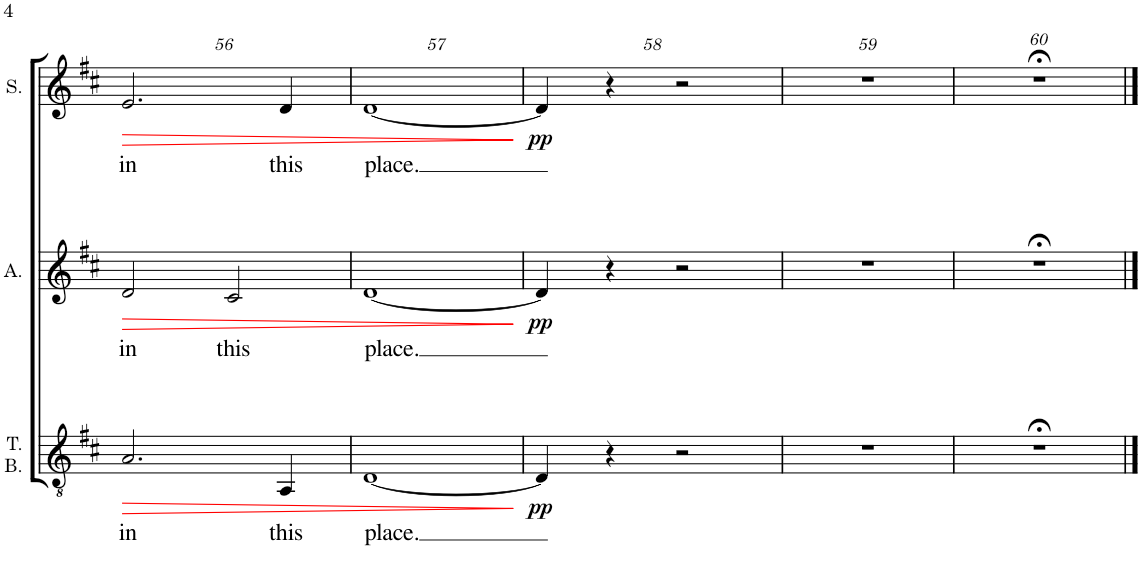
**kern	**text	**dynam	**kern	**text	**dynam	**kern	**text	**dynam
*part3	*part3	*part3	*part2	*part2	*part2	*part1	*part1	*part1
*staff3	*staff3	*staff3	*staff2	*staff2	*staff2	*staff1	*staff1	*staff1
*I"Tenor  en Bas	*	*	*I"Alto	*	*	*I"Soprano	*	*
*I'T. B.	*	*	*I'A.	*	*	*I'S.	*	*
!!LO:PB:g=z
*clefGv2	*	*	*clefG2	*	*	*clefG2	*	*
*k[f#c#]	*	*	*k[f#c#]	*	*	*k[f#c#]	*	*
*M4/4	*	*	*M4/4	*	*	*M4/4	*	*
=56	=56	=56	=56	=56	=56	=56	=56	=56
!	!LO:LY:b	!LO:HP:b	!	!LO:LY:b	!LO:HP:b	!	!LO:LY:b	!LO:HP:b
2.A/	in	>	2d/	in	>	2.e/	in	>
!	!	!	!	!LO:LY:b	!	!	!	!
.	.	.	2c#/	this	.	.	.	.
!	!LO:LY:b	!	!	!	!	!	!LO:LY:b	!
4AA/	this	.	.	.	.	4d/	this	.
=57	=57	=57	=57	=57	=57	=57	=57	=57
!	!LO:LY:b	!	!	!LO:LY:b	!	!	!LO:LY:b	!
[1D	place.	.	[1d	place.	.	[1d	place.	.
.	.	]	.	.	]	.	.	]
=58	=58	=58	=58	=58	=58	=58	=58	=58
!	!	!LO:DY:b	!	!	!LO:DY:b	!	!	!LO:DY:b
4D/]	.	pp	4d/]	.	pp	4d/]	.	pp
4r	.	.	4r	.	.	4r	.	.
2r	.	.	2r	.	.	2r	.	.
=59	=59	=59	=59	=59	=59	=59	=59	=59
1r	.	.	1r	.	.	1r	.	.
=60	=60	=60	=60	=60	=60	=60	=60	=60
1r;<	.	.	1r;<	.	.	1r;<	.	.
==	==	==	==	==	==	==	==	==
*-	*-	*-	*-	*-	*-	*-	*-	*-
